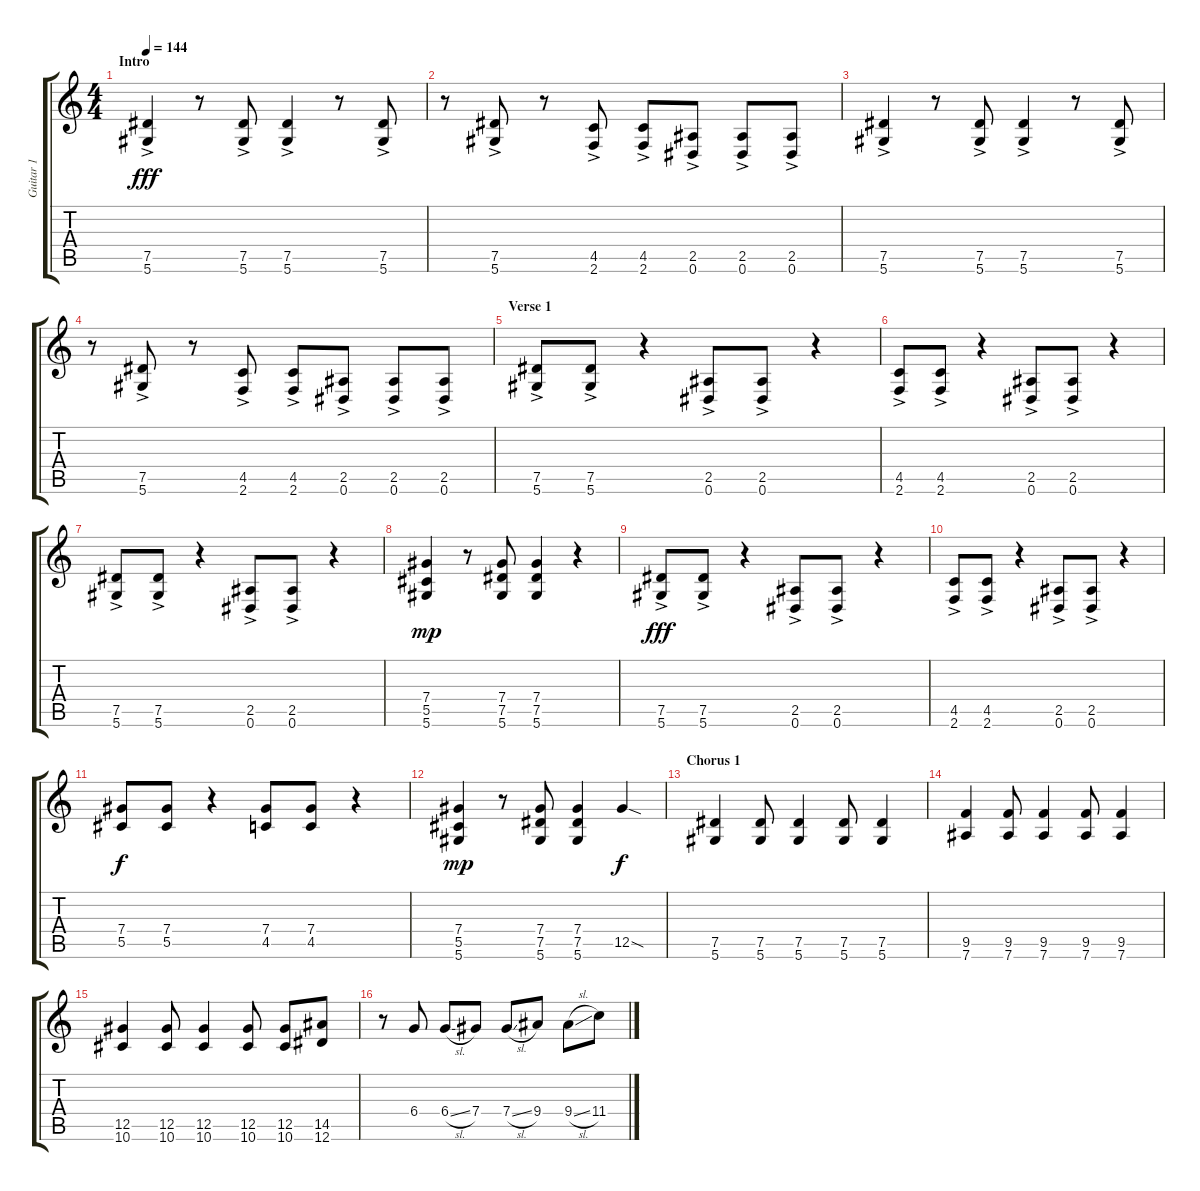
\track ("Guitar 1" "Guitar 1") {instrument distortionguitar}
\staff {score tabs}
\tuning (Eb4 Bb3 Gb3 Db3 Ab2 Eb2) {hide}
\ts (4 4)
\section ("" "Intro")
\tempo 144
\clef g2
\ks c
(7.5 5.6{ac}).4{dy fff instrument distortionguitar} r.8 (7.5 5.6{ac}).8 (7.5 5.6{ac}).4 r.8 (7.5 5.6{ac}).8 |
r.8 (7.5 5.6{ac}).8 r.8 (4.5 2.6{ac}).8 (4.5 2.6{ac}).8 (2.5 0.6{ac}).8 (2.5 0.6{ac}).8 (2.5 0.6{ac}).8 |
(7.5 5.6{ac}).4 r.8 (7.5 5.6{ac}).8 (7.5 5.6{ac}).4 r.8 (7.5 5.6{ac}).8 |
r.8 (7.5 5.6{ac}).8 r.8 (4.5 2.6{ac}).8 (4.5 2.6{ac}).8 (2.5 0.6{ac}).8 (2.5 0.6{ac}).8 (2.5 0.6{ac}).8 |
\section ("" "Verse 1")
(7.5 5.6{ac}).8 (7.5 5.6{ac}).8 r.4 (2.5 0.6{ac}).8 (2.5 0.6{ac}).8 r.4 |
(4.5 2.6{ac}).8 (4.5 2.6{ac}).8 r.4 (2.5 0.6{ac}).8 (2.5 0.6{ac}).8 r.4 |
(7.5 5.6{ac}).8 (7.5 5.6{ac}).8 r.4 (2.5 0.6{ac}).8 (2.5 0.6{ac}).8 r.4 |
(7.4 5.5 5.6).4{dy mp} r.8 (7.4 7.5 5.6).8 (7.4 7.5 5.6).4 r.4 |
(7.5 5.6{ac}).8{dy fff} (7.5 5.6{ac}).8 r.4 (2.5 0.6{ac}).8 (2.5 0.6{ac}).8 r.4 |
(4.5 2.6{ac}).8 (4.5 2.6{ac}).8 r.4 (2.5 0.6{ac}).8 (2.5 0.6{ac}).8 r.4 |
(7.4 5.5).8{dy f} (7.4 5.5).8 r.4 (7.4 4.5).8 (7.4 4.5).8 r.4 |
(7.4 5.5 5.6).4{dy mp} r.8 (7.4 7.5 5.6).8 (7.4 7.5 5.6).4 12.5{sod}.4{dy f} |
\section ("" "Chorus 1")
(7.5 5.6).4 (7.5 5.6).8 (7.5 5.6).4 (7.5 5.6).8 (7.5 5.6).4 |
(9.5 7.6).4 (9.5 7.6).8 (9.5 7.6).4 (9.5 7.6).8 (9.5 7.6).4 |
(12.5 10.6).4 (12.5 10.6).8 (12.5 10.6).4 (12.5 10.6).8 (12.5 10.6).8 (14.5 12.6).8 |
r.8 6.4.8 6.4{sl}.8 7.4.8 7.4{sl}.8 9.4.8 9.4{sl}.8 11.4.8
